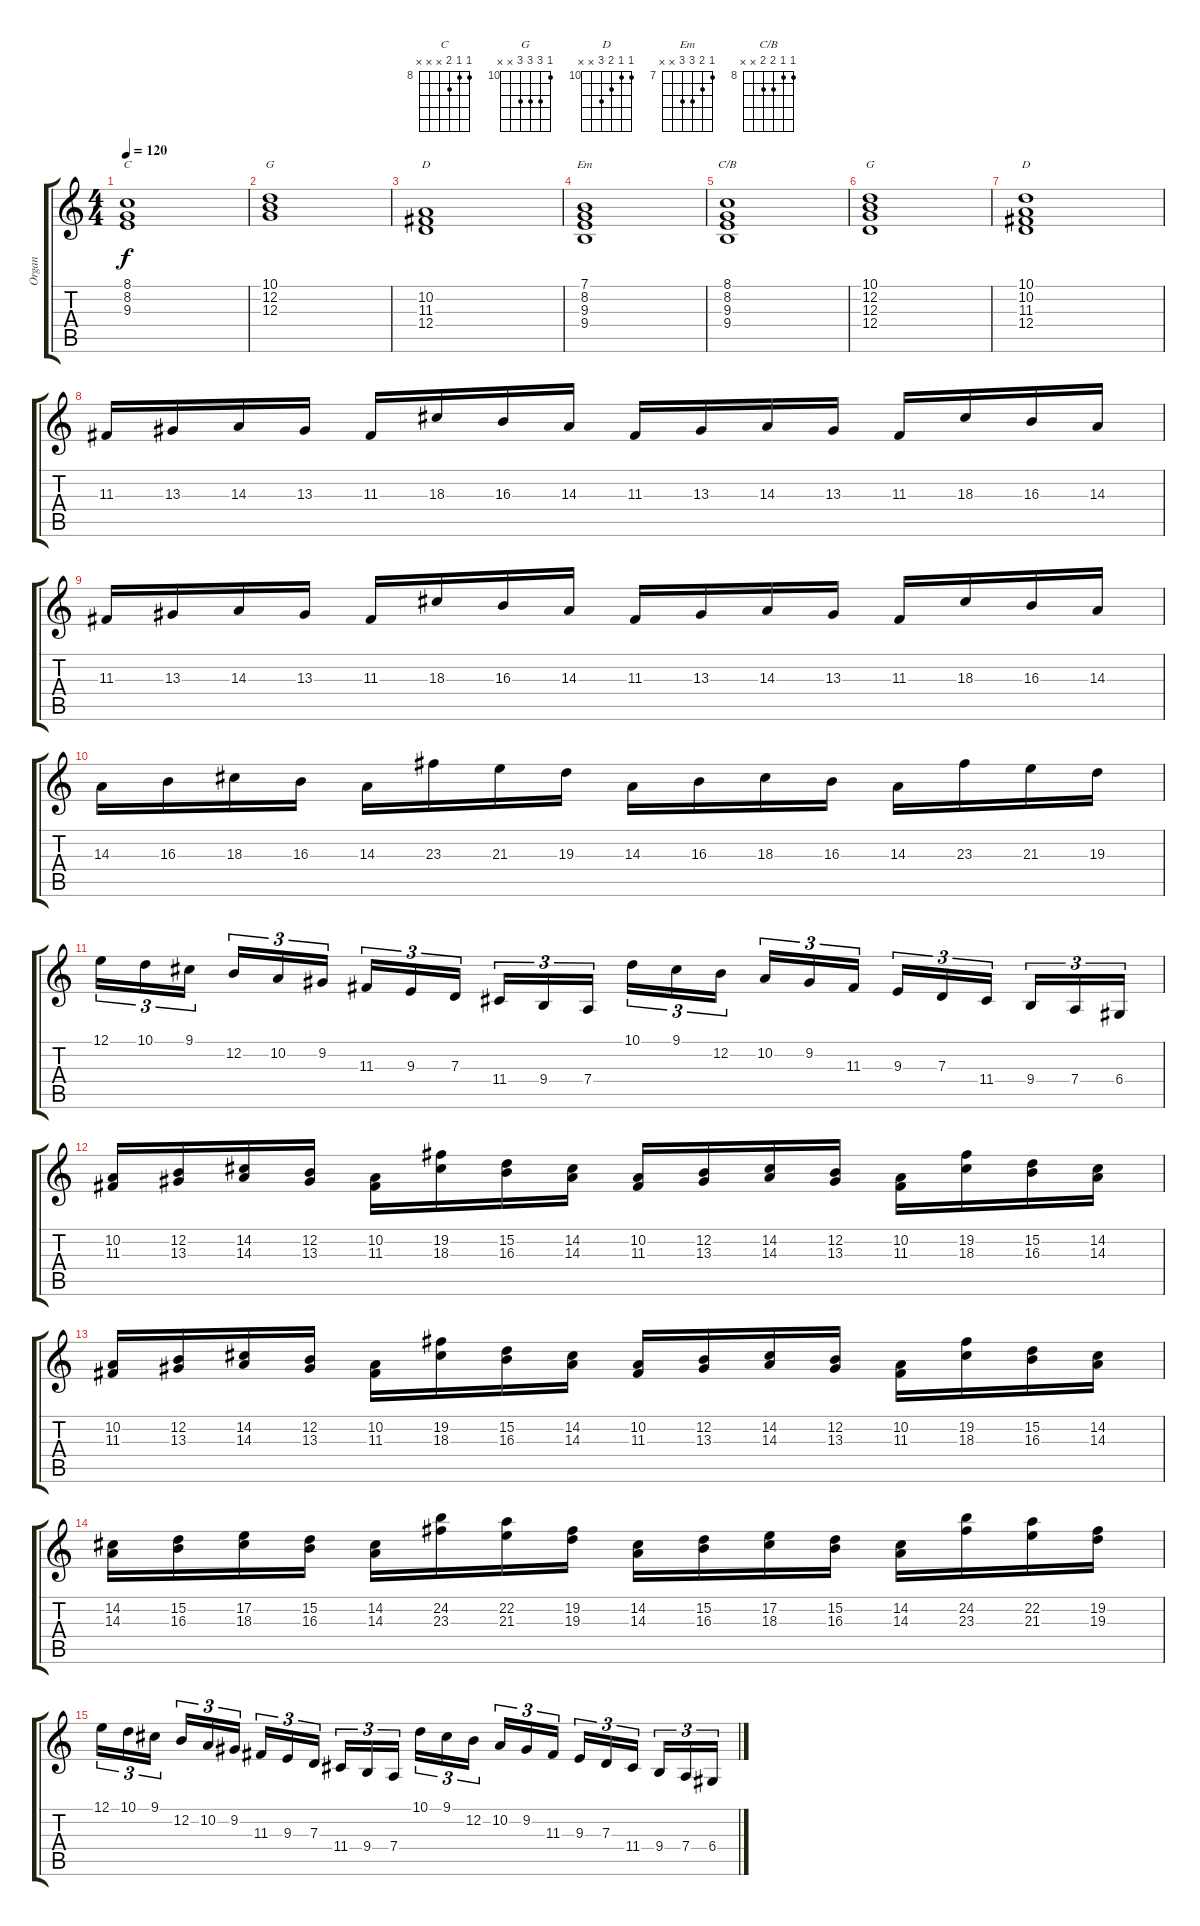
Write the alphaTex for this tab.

\track ("Organ" "Organ") {instrument drawbarorgan}
\staff {score tabs}
\tuning (E4 B3 G3 D3 A2 E2) {hide}
\chord ("C" 8 8 9 x x x) {firstfret 8}
\chord ("G" 10 12 12 x x x) {firstfret 10}
\chord ("D" x 10 11 12 x x) {firstfret 10}
\chord ("Em" 7 8 9 9 x x) {firstfret 7}
\chord ("C/B" 8 8 9 9 x x) {firstfret 8}
\chord ("G" 10 12 12 12 x x) {firstfret 10}
\chord ("D" 10 10 11 12 x x) {firstfret 10}
\ts (4 4)
\tempo 120
\clef g2
\ks c
(8.1 8.2 9.3).1{ch "C" dy f} |
(10.1 12.2 12.3).1{ch "G"} |
(10.2 11.3 12.4).1{ch "D"} |
(7.1 8.2 9.3 9.4).1{ch "Em"} |
(8.1 8.2 9.3 9.4).1{ch "C/B"} |
(10.1 12.2 12.3 12.4).1{ch "G"} |
(10.1 10.2 11.3 12.4).1{ch "D"} |
11.3.16{volume 16 instrument electricpiano2} 13.3.16 14.3.16 13.3.16 11.3.16 18.3.16 16.3.16 14.3.16 11.3.16 13.3.16 14.3.16 13.3.16 11.3.16 18.3.16 16.3.16 14.3.16 |
11.3.16 13.3.16 14.3.16 13.3.16 11.3.16 18.3.16 16.3.16 14.3.16 11.3.16 13.3.16 14.3.16 13.3.16 11.3.16 18.3.16 16.3.16 14.3.16 |
14.3.16 16.3.16 18.3.16 16.3.16 14.3.16 23.3.16 21.3.16 19.3.16 14.3.16 16.3.16 18.3.16 16.3.16 14.3.16 23.3.16 21.3.16 19.3.16 |
12.1.16{tu (3 2)} 10.1.16{tu (3 2)} 9.1.16{tu (3 2)} 12.2.16{tu (3 2)} 10.2.16{tu (3 2)} 9.2.16{tu (3 2)} 11.3.16{tu (3 2)} 9.3.16{tu (3 2)} 7.3.16{tu (3 2)} 11.4.16{tu (3 2)} 9.4.16{tu (3 2)} 7.4.16{tu (3 2)} 10.1.16{tu (3 2)} 9.1.16{tu (3 2)} 12.2.16{tu (3 2)} 10.2.16{tu (3 2)} 9.2.16{tu (3 2)} 11.3.16{tu (3 2)} 9.3.16{tu (3 2)} 7.3.16{tu (3 2)} 11.4.16{tu (3 2)} 9.4.16{tu (3 2)} 7.4.16{tu (3 2)} 6.4.16{tu (3 2)} |
(10.2 11.3).16 (12.2 13.3).16 (14.2 14.3).16 (12.2 13.3).16 (10.2 11.3).16 (19.2 18.3).16 (15.2 16.3).16 (14.2 14.3).16 (10.2 11.3).16 (12.2 13.3).16 (14.2 14.3).16 (12.2 13.3).16 (10.2 11.3).16 (19.2 18.3).16 (15.2 16.3).16 (14.2 14.3).16 |
(10.2 11.3).16 (12.2 13.3).16 (14.2 14.3).16 (12.2 13.3).16 (10.2 11.3).16 (19.2 18.3).16 (15.2 16.3).16 (14.2 14.3).16 (10.2 11.3).16 (12.2 13.3).16 (14.2 14.3).16 (12.2 13.3).16 (10.2 11.3).16 (19.2 18.3).16 (15.2 16.3).16 (14.2 14.3).16 |
(14.2 14.3).16 (15.2 16.3).16 (17.2 18.3).16 (15.2 16.3).16 (14.2 14.3).16 (24.2 23.3).16 (22.2 21.3).16 (19.2 19.3).16 (14.2 14.3).16 (15.2 16.3).16 (17.2 18.3).16 (15.2 16.3).16 (14.2 14.3).16 (24.2 23.3).16 (22.2 21.3).16 (19.2 19.3).16 |
12.1.16{tu (3 2)} 10.1.16{tu (3 2)} 9.1.16{tu (3 2)} 12.2.16{tu (3 2)} 10.2.16{tu (3 2)} 9.2.16{tu (3 2)} 11.3.16{tu (3 2)} 9.3.16{tu (3 2)} 7.3.16{tu (3 2)} 11.4.16{tu (3 2)} 9.4.16{tu (3 2)} 7.4.16{tu (3 2)} 10.1.16{tu (3 2)} 9.1.16{tu (3 2)} 12.2.16{tu (3 2)} 10.2.16{tu (3 2)} 9.2.16{tu (3 2)} 11.3.16{tu (3 2)} 9.3.16{tu (3 2)} 7.3.16{tu (3 2)} 11.4.16{tu (3 2)} 9.4.16{tu (3 2)} 7.4.16{tu (3 2)} 6.4.16{tu (3 2)}
